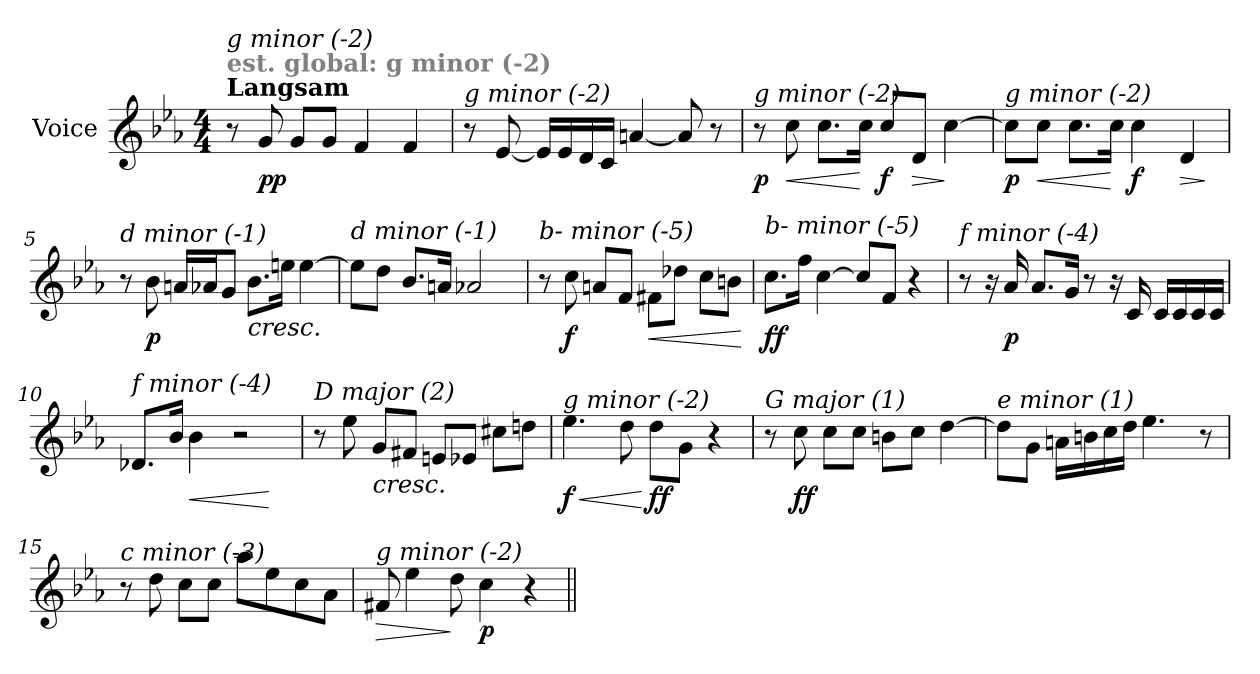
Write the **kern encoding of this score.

**kern	**dynam
*part1	*part1
*staff1	*staff1
*I"Voice	*
*clefG2	*
*k[b-e-a-]	*
*E-:	*
*M4/4	*
=1	=1
!LO:TX:a:B:t=Langsam	!
!LO:TX:a:B:color=#808080:t=est. global&colon; g minor (-2)	!
!LO:TX:i:t=g minor (-2)	!
8r	.
!	!LO:DY:b
8g/	pp
8g/L	.
8g/J	.
4f/	.
4f/	.
=2	=2
!LO:TX:i:t=g minor (-2)	!
8r	.
[8e-/	.
16e-/LL]	.
16e-/	.
16d/	.
16c/JJ	.
[4an/	.
8a/]	.
8r	.
=3	=3
!LO:TX:i:t=g minor (-2)	!
!	!LO:DY:b
8r	p
!	!LO:HP:b
8cc\	<
8.cc\L	.
16cc\Jk	[
!	!LO:DY:b
8cc/L	f
!	!LO:HP:b
8d/J	>
[4cc\	]
=4	=4
!LO:TX:i:t=g minor (-2)	!
!	!LO:DY:b
8cc\L]	p
!	!LO:HP:b
8cc\J	<
8.cc\L	.
16cc\Jk	[
!	!LO:DY:b
4cc\	f
!	!LO:HP:b
4d/	>
.	]
!!LO:LB:g=z
=5	=5
!LO:TX:i:t=d minor (-1)	!
8r	.
!	!LO:DY:b
8b-\	p
16an/LL	.
16a-X/J	.
8g/J	.
!LO:TX:b:i:t=cresc.	!
8.b-\L	.
16een\Jk	.
[4ee\	.
=6	=6
!LO:TX:i:t=d minor (-1)	!
8ee\L]	.
8dd\J	.
8.b-/L	.
16an/Jk	.
2a-Xi/	.
=7	=7
!LO:TX:i:t=b- minor (-5)	!
8r	.
!	!LO:DY:b
8cc\	f
8an/L	.
8f/J	.
!	!LO:HP:b
8f#Xi\L	<
8dd-X\J	.
8cc\L	.
8bn\J	.
.	[
=8	=8
!LO:TX:i:t=b- minor (-5)	!
!	!LO:DY:b
8.cc\L	ff
16ff\Jk	.
[4cc\	.
8cc/L]	.
8f/J	.
4r	.
!!LO:LB:g=z
=9	=9
!LO:TX:i:t=f minor (-4)	!
8r	.
16r	.
!	!LO:DY:b
16a-/	p
8.a-/L	.
16g/Jk	.
8r	.
16r	.
16c/	.
16c/LL	.
16c/	.
16c/	.
16c/JJ	.
=10	=10
!LO:TX:i:t=f minor (-4)	!
8.d-X/L	.
16b-/Jk	.
!	!LO:HP:b
4b-\	<
2r	.
.	[
=11	=11
!LO:TX:i:t=D major (2)	!
8r	.
8ee-\	.
!LO:TX:b:i:t=cresc.	!
8g/L	.
8f#Xi/J	.
8eni/L	.
8e-i/J	.
8cc#Xi\L	.
8ddn\J	.
=12	=12
!LO:TX:i:t=g minor (-2)	!
!	!LO:HP:b
!	!LO:DY:n=1:b
4.ee-\	< f
8dd\	.
!	!LO:DY:n=2:b
8dd\L	[ ff
8g\J	.
4r	.
!!LO:LB:g=z
=13	=13
!LO:TX:i:t=G major (1)	!
8r	.
!	!LO:DY:b
8cc\	ff
8cc\L	.
8cc\J	.
8bn\L	.
8cc\J	.
[4dd\	.
=14	=14
!LO:TX:i:t=e minor (1)	!
8dd\L]	.
8g\J	.
16an\LL	.
16bn\	.
16cc\	.
16dd\JJ	.
4.ee-\	.
8r	.
=15	=15
!LO:TX:i:t=c minor (-3)	!
8r	.
8dd\	.
8cc\L	.
8cc\J	.
8aa-\L	.
8ee-\	.
8cc\	.
8a-\J	.
=16	=16
!LO:TX:i:t=g minor (-2)	!
!	!LO:HP:b
8f#X/	>
4ee-\	.
8dd\	]
!	!LO:DY:b
4cc\	p
4r	.
=||	=||
*-	*-
